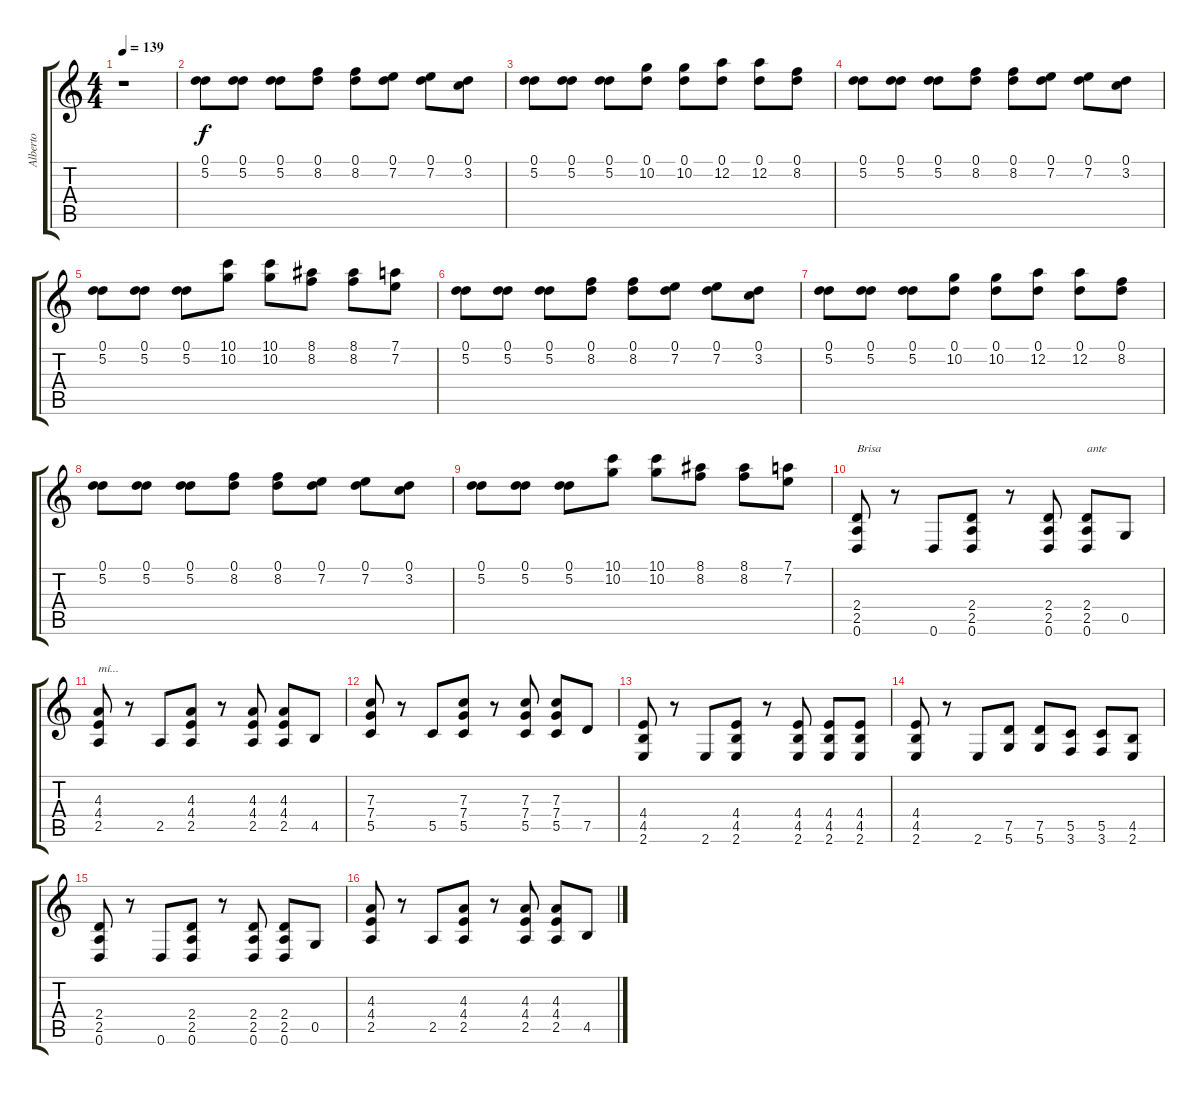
\track ("Alberto" "Alberto") {instrument distortionguitar}
\staff {score tabs}
\tuning (D4 A3 F3 C3 G2 D2) {hide}
\ts (4 4)
\tempo 139
\clef g2
\ks c
r.1{dy f instrument distortionguitar} |
(0.1 5.2).8 (0.1 5.2).8 (0.1 5.2).8 (0.1 8.2).8 (0.1 8.2).8 (0.1 7.2).8 (0.1 7.2).8 (0.1 3.2).8 |
(0.1 5.2).8 (0.1 5.2).8 (0.1 5.2).8 (0.1 10.2).8 (0.1 10.2).8 (0.1 12.2).8 (0.1 12.2).8 (0.1 8.2).8 |
(0.1 5.2).8 (0.1 5.2).8 (0.1 5.2).8 (0.1 8.2).8 (0.1 8.2).8 (0.1 7.2).8 (0.1 7.2).8 (0.1 3.2).8 |
(0.1 5.2).8 (0.1 5.2).8 (0.1 5.2).8 (10.1 10.2).8 (10.1 10.2).8 (8.1 8.2).8 (8.1 8.2).8 (7.1 7.2).8 |
(0.1 5.2).8 (0.1 5.2).8 (0.1 5.2).8 (0.1 8.2).8 (0.1 8.2).8 (0.1 7.2).8 (0.1 7.2).8 (0.1 3.2).8 |
(0.1 5.2).8 (0.1 5.2).8 (0.1 5.2).8 (0.1 10.2).8 (0.1 10.2).8 (0.1 12.2).8 (0.1 12.2).8 (0.1 8.2).8 |
(0.1 5.2).8 (0.1 5.2).8 (0.1 5.2).8 (0.1 8.2).8 (0.1 8.2).8 (0.1 7.2).8 (0.1 7.2).8 (0.1 3.2).8 |
(0.1 5.2).8 (0.1 5.2).8 (0.1 5.2).8 (10.1 10.2).8 (10.1 10.2).8 (8.1 8.2).8 (8.1 8.2).8 (7.1 7.2).8 |
(2.4 2.5 0.6).8{txt "Brisa " volume 13} r.8 0.6.8 (2.4 2.5 0.6).8 r.8 (2.4 2.5 0.6).8 (2.4 2.5 0.6).8{txt "ante"} 0.5.8 |
(4.3 4.4 2.5).8{txt "mí..."} r.8 2.5.8 (4.3 4.4 2.5).8 r.8 (4.3 4.4 2.5).8 (4.3 4.4 2.5).8 4.5.8 |
(7.3 7.4 5.5).8 r.8 5.5.8 (7.3 7.4 5.5).8 r.8 (7.3 7.4 5.5).8 (7.3 7.4 5.5).8 7.5.8 |
(4.4 4.5 2.6).8 r.8 2.6.8 (4.4 4.5 2.6).8 r.8 (4.4 4.5 2.6).8 (4.4 4.5 2.6).8 (4.4 4.5 2.6).8 |
(4.4 4.5 2.6).8 r.8 2.6.8 (7.5 5.6).8 (7.5 5.6).8 (5.5 3.6).8 (5.5 3.6).8 (4.5 2.6).8 |
(2.4 2.5 0.6).8{volume 13} r.8 0.6.8 (2.4 2.5 0.6).8 r.8 (2.4 2.5 0.6).8 (2.4 2.5 0.6).8 0.5.8 |
(4.3 4.4 2.5).8 r.8 2.5.8 (4.3 4.4 2.5).8 r.8 (4.3 4.4 2.5).8 (4.3 4.4 2.5).8 4.5.8
